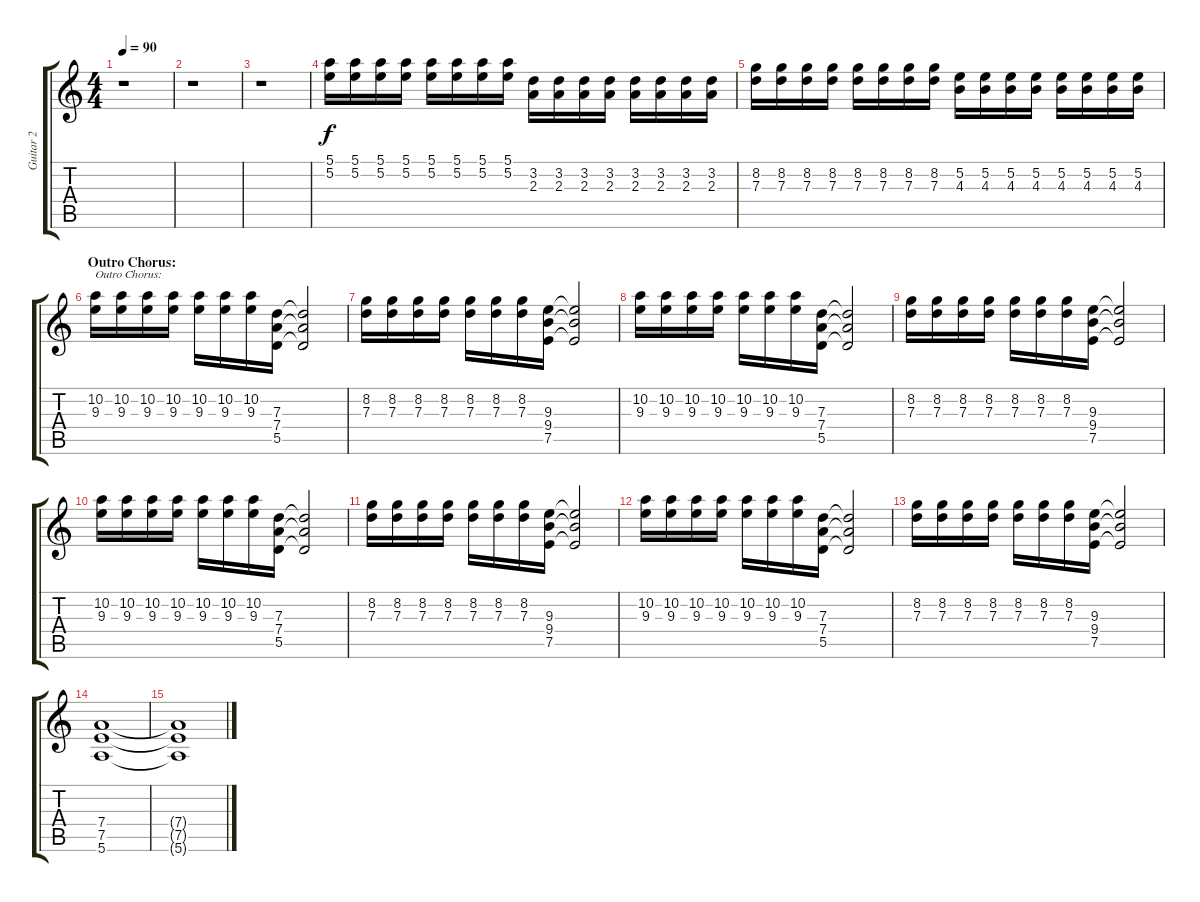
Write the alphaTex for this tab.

\track ("Guitar 2" "Guitar 2") {instrument distortionguitar}
\staff {score tabs}
\tuning (E4 B3 G3 D3 A2 E2) {hide}
\ts (4 4)
\tempo 90
\clef g2
\ks c
r.1{dy f} |
r.1 |
r.1 |
(5.1 5.2).16{volume 8 instrument distortionguitar} (5.1 5.2).16 (5.1 5.2).16 (5.1 5.2).16 (5.1 5.2).16 (5.1 5.2).16 (5.1 5.2).16 (5.1 5.2).16 (3.2 2.3).16 (3.2 2.3).16 (3.2 2.3).16 (3.2 2.3).16 (3.2 2.3).16 (3.2 2.3).16 (3.2 2.3).16 (3.2 2.3).16 |
(8.2 7.3).16 (8.2 7.3).16 (8.2 7.3).16 (8.2 7.3).16 (8.2 7.3).16 (8.2 7.3).16 (8.2 7.3).16 (8.2 7.3).16 (5.2 4.3).16 (5.2 4.3).16 (5.2 4.3).16 (5.2 4.3).16 (5.2 4.3).16 (5.2 4.3).16 (5.2 4.3).16 (5.2 4.3).16 |
\section ("" "Outro Chorus:")
(10.2 9.3).16{txt "Outro Chorus:" volume 12 instrument distortionguitar} (10.2 9.3).16 (10.2 9.3).16 (10.2 9.3).16 (10.2 9.3).16 (10.2 9.3).16 (10.2 9.3).16 (7.3 7.4 5.5).16 (7.3{t} 7.4{t} 5.5{t}).2 |
(8.2 7.3).16 (8.2 7.3).16 (8.2 7.3).16 (8.2 7.3).16 (8.2 7.3).16 (8.2 7.3).16 (8.2 7.3).16 (9.3 9.4 7.5).16 (9.3{t} 9.4{t} 7.5{t}).2 |
(10.2 9.3).16 (10.2 9.3).16 (10.2 9.3).16 (10.2 9.3).16 (10.2 9.3).16 (10.2 9.3).16 (10.2 9.3).16 (7.3 7.4 5.5).16 (7.3{t} 7.4{t} 5.5{t}).2 |
(8.2 7.3).16 (8.2 7.3).16 (8.2 7.3).16 (8.2 7.3).16 (8.2 7.3).16 (8.2 7.3).16 (8.2 7.3).16 (9.3 9.4 7.5).16 (9.3{t} 9.4{t} 7.5{t}).2 |
(10.2 9.3).16 (10.2 9.3).16 (10.2 9.3).16 (10.2 9.3).16 (10.2 9.3).16 (10.2 9.3).16 (10.2 9.3).16 (7.3 7.4 5.5).16 (7.3{t} 7.4{t} 5.5{t}).2 |
(8.2 7.3).16 (8.2 7.3).16 (8.2 7.3).16 (8.2 7.3).16 (8.2 7.3).16 (8.2 7.3).16 (8.2 7.3).16 (9.3 9.4 7.5).16 (9.3{t} 9.4{t} 7.5{t}).2 |
(10.2 9.3).16 (10.2 9.3).16 (10.2 9.3).16 (10.2 9.3).16 (10.2 9.3).16 (10.2 9.3).16 (10.2 9.3).16 (7.3 7.4 5.5).16 (7.3{t} 7.4{t} 5.5{t}).2 |
(8.2 7.3).16 (8.2 7.3).16 (8.2 7.3).16 (8.2 7.3).16 (8.2 7.3).16 (8.2 7.3).16 (8.2 7.3).16 (9.3 9.4 7.5).16 (9.3{t} 9.4{t} 7.5{t}).2 |
(7.4 7.5 5.6).1 |
(7.4{t} 7.5{t} 5.6{t}).1
